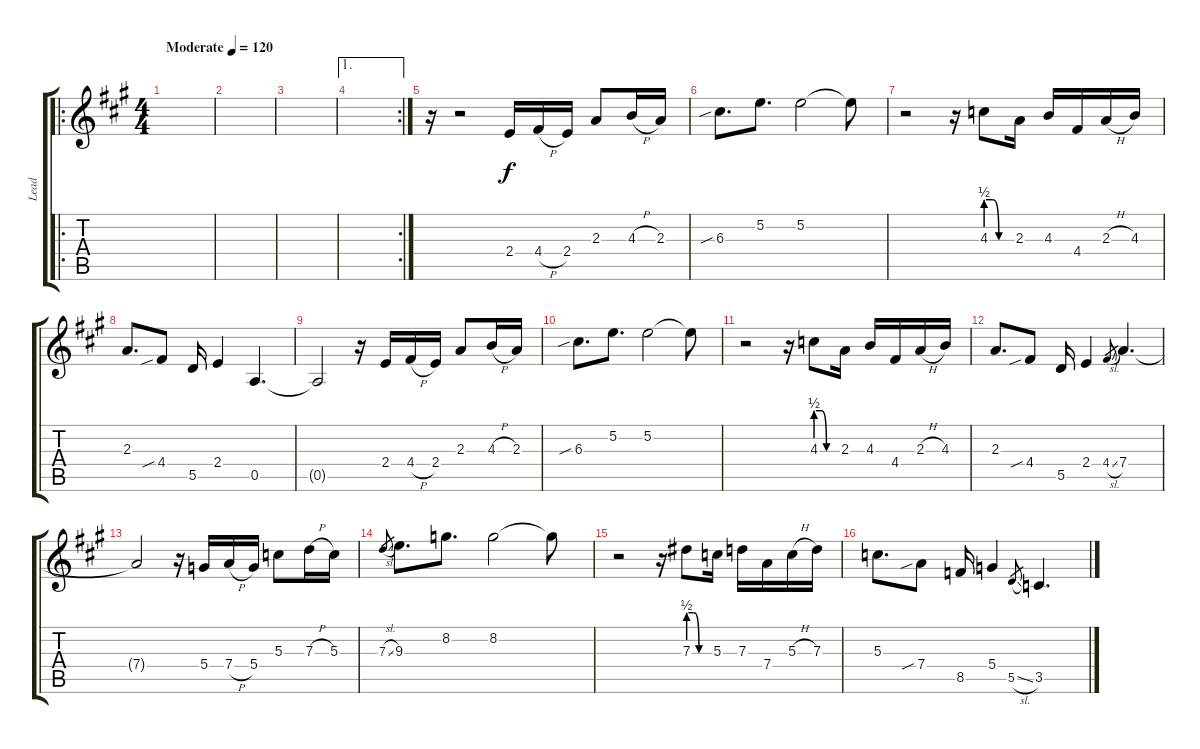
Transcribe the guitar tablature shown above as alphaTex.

\track ("Lead" "Lead") {instrument overdrivenguitar}
\staff {score tabs}
\tuning (E4 B3 G3 D3 A2 E2) {hide}
\ro
\ts (4 4)
\tempo (120 "Moderate")
\clef g2
\ks a
|
|
|
\ae 1
\rc 2
|
r.16 r.2 2.4.16 4.4{h}.16 2.4.16 2.3.8 4.3{h}.16 2.3.16 |
6.3{sib}.8{d} 5.2.8{d} 5.2.2 5.2{t}.8 |
r.2 r.16 4.3{be (custom 0 2 15 2 30 0 60 0)}.8 2.3.16 4.3.16 4.4.16 2.3{h}.16 4.3.16 |
2.3.8{d} 4.4{sib}.8 5.5.16 2.4.4 0.5.4{d} |
0.5{t}.2 r.16 2.4.16 4.4{h}.16 2.4.16 2.3.8 4.3{h}.16 2.3.16 |
6.3{sib}.8{d} 5.2.8{d} 5.2.2 5.2{t}.8 |
r.2 r.16 4.3{be (custom 0 2 15 2 30 0 60 0)}.8 2.3.16 4.3.16 4.4.16 2.3{h}.16 4.3.16 |
2.3.8{d} 4.4{sib}.8 5.5.16 2.4.4 4.4{sl}.8{gr} 7.4.4{d} |
7.4{t}.2 r.16 5.4.16 7.4{h}.16 5.4.16 5.3.8 7.3{h}.16 5.3.16 |
7.3{sl}.8{gr} 9.3.8{d} 8.2.8{d} 8.2.2 8.2{t}.8 |
r.2 r.16 7.3{be (custom 0 2 15 2 30 0 60 0)}.8 5.3.16 7.3.16 7.4.16 5.3{h}.16 7.3.16 |
5.3.8{d} 7.4{sib}.8 8.5.16 5.4.4 5.5{sl}.8{gr} 3.5.4{d}
